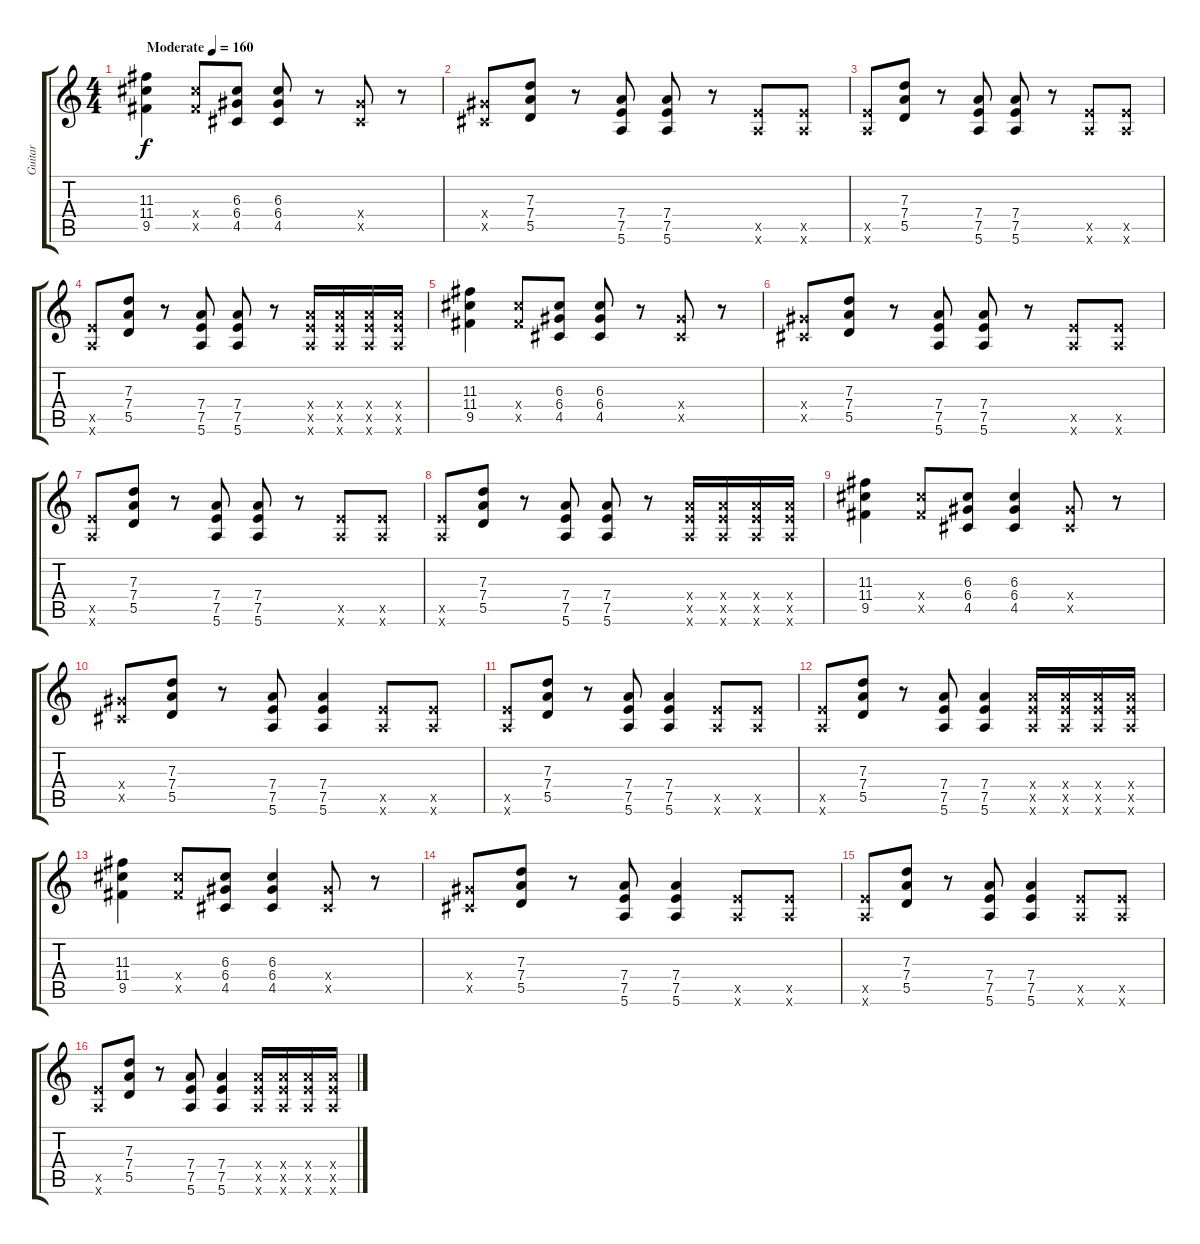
\track ("Guitar" "Guitar") {instrument overdrivenguitar}
\staff {score tabs}
\tuning (E4 B3 G3 D3 A2 E2) {hide}
\ts (4 4)
\tempo (160 "Moderate")
\clef g2
\ks c
(11.3 11.4 9.5).4{dy f instrument overdrivenguitar} (11.4{x} 9.5{x}).8 (6.3 6.4 4.5).8 (6.3 6.4 4.5).8 r.8 (6.4{x} 4.5{x}).8 r.8 |
(6.4{x} 4.5{x}).8 (7.3 7.4 5.5).8 r.8 (7.4 7.5 5.6).8 (7.4 7.5 5.6).8 r.8 (7.5{x} 5.6{x}).8 (7.5{x} 5.6{x}).8 |
(7.5{x} 5.6{x}).8 (7.3 7.4 5.5).8 r.8 (7.4 7.5 5.6).8 (7.4 7.5 5.6).8 r.8 (7.5{x} 5.6{x}).8 (7.5{x} 5.6{x}).8 |
(7.5{x} 5.6{x}).8 (7.3 7.4 5.5).8 r.8 (7.4 7.5 5.6).8 (7.4 7.5 5.6).8 r.8 (7.4{x} 7.5{x} 5.6{x}).16 (7.4{x} 7.5{x} 5.6{x}).16 (7.4{x} 7.5{x} 5.6{x}).16 (7.4{x} 7.5{x} 5.6{x}).16 |
(11.3 11.4 9.5).4 (11.4{x} 9.5{x}).8 (6.3 6.4 4.5).8 (6.3 6.4 4.5).8 r.8 (6.4{x} 4.5{x}).8 r.8 |
(6.4{x} 4.5{x}).8 (7.3 7.4 5.5).8 r.8 (7.4 7.5 5.6).8 (7.4 7.5 5.6).8 r.8 (7.5{x} 5.6{x}).8 (7.5{x} 5.6{x}).8 |
(7.5{x} 5.6{x}).8 (7.3 7.4 5.5).8 r.8 (7.4 7.5 5.6).8 (7.4 7.5 5.6).8 r.8 (7.5{x} 5.6{x}).8 (7.5{x} 5.6{x}).8 |
(7.5{x} 5.6{x}).8 (7.3 7.4 5.5).8 r.8 (7.4 7.5 5.6).8 (7.4 7.5 5.6).8 r.8 (7.4{x} 7.5{x} 5.6{x}).16 (7.4{x} 7.5{x} 5.6{x}).16 (7.4{x} 7.5{x} 5.6{x}).16 (7.4{x} 7.5{x} 5.6{x}).16 |
(11.3 11.4 9.5).4 (11.4{x} 9.5{x}).8 (6.3 6.4 4.5).8 (6.3 6.4 4.5).4 (6.4{x} 4.5{x}).8 r.8 |
(6.4{x} 4.5{x}).8 (7.3 7.4 5.5).8 r.8 (7.4 7.5 5.6).8 (7.4 7.5 5.6).4 (7.5{x} 5.6{x}).8 (7.5{x} 5.6{x}).8 |
(7.5{x} 5.6{x}).8 (7.3 7.4 5.5).8 r.8 (7.4 7.5 5.6).8 (7.4 7.5 5.6).4 (7.5{x} 5.6{x}).8 (7.5{x} 5.6{x}).8 |
(7.5{x} 5.6{x}).8 (7.3 7.4 5.5).8 r.8 (7.4 7.5 5.6).8 (7.4 7.5 5.6).4 (7.4{x} 7.5{x} 5.6{x}).16 (7.4{x} 7.5{x} 5.6{x}).16 (7.4{x} 7.5{x} 5.6{x}).16 (7.4{x} 7.5{x} 5.6{x}).16 |
(11.3 11.4 9.5).4 (11.4{x} 9.5{x}).8 (6.3 6.4 4.5).8 (6.3 6.4 4.5).4 (6.4{x} 4.5{x}).8 r.8 |
(6.4{x} 4.5{x}).8 (7.3 7.4 5.5).8 r.8 (7.4 7.5 5.6).8 (7.4 7.5 5.6).4 (7.5{x} 5.6{x}).8 (7.5{x} 5.6{x}).8 |
(7.5{x} 5.6{x}).8 (7.3 7.4 5.5).8 r.8 (7.4 7.5 5.6).8 (7.4 7.5 5.6).4 (7.5{x} 5.6{x}).8 (7.5{x} 5.6{x}).8 |
(7.5{x} 5.6{x}).8 (7.3 7.4 5.5).8 r.8 (7.4 7.5 5.6).8 (7.4 7.5 5.6).4 (7.4{x} 7.5{x} 5.6{x}).16 (7.4{x} 7.5{x} 5.6{x}).16 (7.4{x} 7.5{x} 5.6{x}).16 (7.4{x} 7.5{x} 5.6{x}).16
